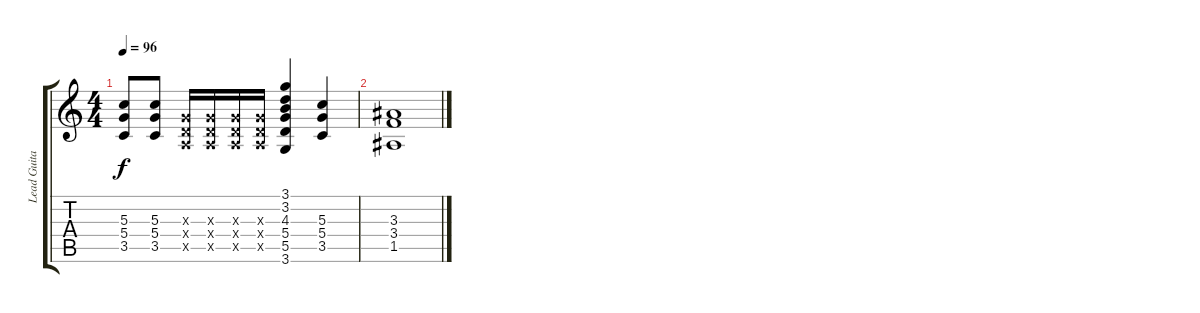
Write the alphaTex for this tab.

\track ("Lead Guitar" "Lead Guita") {instrument distortionguitar}
\staff {score tabs}
\tuning (E4 B3 G3 D3 A2 E2) {hide}
\ts (4 4)
\tempo 96
\clef g2
\ks c
(5.3 5.4 3.5).8{dy f} (5.3 5.4 3.5).8 (0.3{x} 0.4{x} 0.5{x}).16 (0.3{x} 0.4{x} 0.5{x}).16 (0.3{x} 0.4{x} 0.5{x}).16 (0.3{x} 0.4{x} 0.5{x}).16 (3.1 3.2 4.3 5.4 5.5 3.6).4 (5.3 5.4 3.5).4 |
(3.3 3.4 1.5).1
